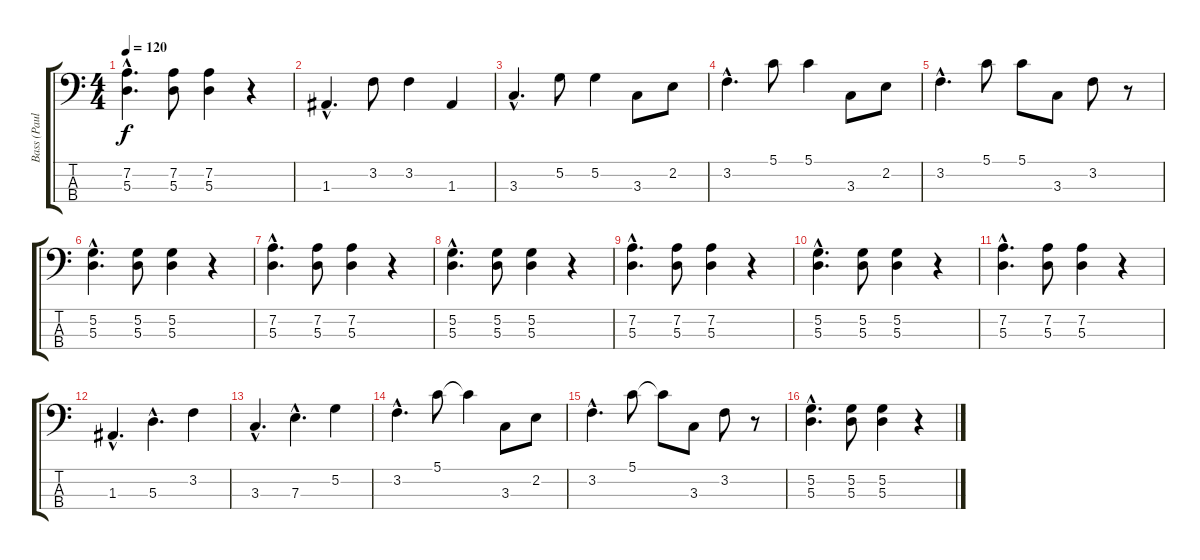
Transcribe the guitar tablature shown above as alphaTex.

\track ("Bass (Paul)" "Bass (Paul") {instrument acousticbass}
\staff {score tabs}
\tuning (G2 D2 A1 E1) {hide}
\ts (4 4)
\tempo 120
\clef f4
\ks c
(7.2{hac} 5.3{hac}).4{d dy f} (7.2 5.3).8 (7.2 5.3).4 r.4 |
1.3{hac}.4{d} 3.2.8 3.2.4 1.3.4 |
3.3{hac}.4{d} 5.2.8 5.2.4 3.3.8 2.2.8 |
3.2{hac}.4{d} 5.1.8 5.1.4 3.3.8 2.2.8 |
3.2{hac}.4{d} 5.1.8 5.1.8 3.3.8 3.2.8 r.8 |
(5.2{hac} 5.3{hac}).4{d} (5.2 5.3).8 (5.2 5.3).4 r.4 |
(7.2{hac} 5.3{hac}).4{d} (7.2 5.3).8 (7.2 5.3).4 r.4 |
(5.2{hac} 5.3{hac}).4{d} (5.2 5.3).8 (5.2 5.3).4 r.4 |
(7.2{hac} 5.3{hac}).4{d} (7.2 5.3).8 (7.2 5.3).4 r.4 |
(5.2{hac} 5.3{hac}).4{d} (5.2 5.3).8 (5.2 5.3).4 r.4 |
(7.2{hac} 5.3{hac}).4{d} (7.2 5.3).8 (7.2 5.3).4 r.4 |
1.3{hac}.4{d} 5.3{hac}.4{d} 3.2.4 |
3.3{hac}.4{d} 7.3{hac}.4{d} 5.2.4 |
3.2{hac}.4{d} 5.1.8 5.1{t}.4 3.3.8 2.2.8 |
3.2{hac}.4{d} 5.1.8 5.1{t}.8 3.3.8 3.2.8 r.8 |
(5.2{hac} 5.3{hac}).4{d} (5.2 5.3).8 (5.2 5.3).4 r.4
